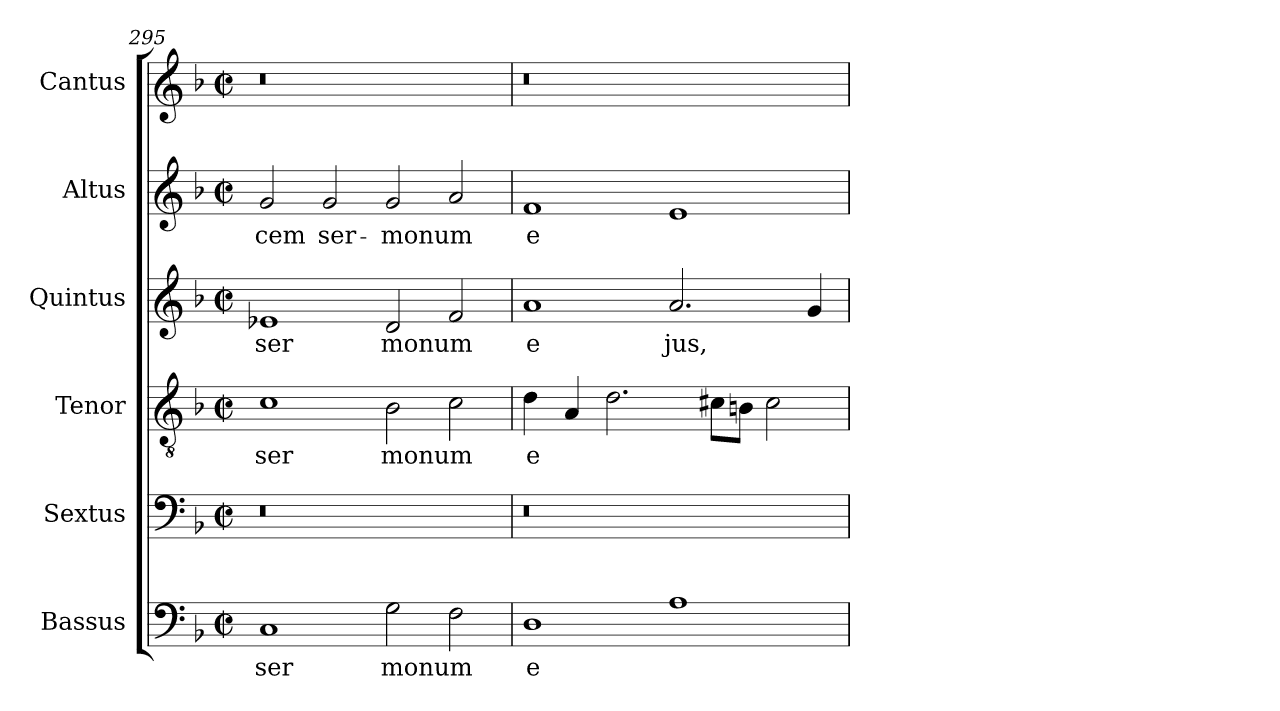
**kern	**text	**kern	**kern	**text	**kern	**text	**kern	**text	**kern
*part6	*part6	*part5	*part4	*part4	*part3	*part3	*part2	*part2	*part1
*staff6	*staff6	*staff5	*staff4	*staff4	*staff3	*staff3	*staff2	*staff2	*staff1
*I"Bassus	*	*I"Sextus	*I"Tenor	*	*I"Quintus	*	*I"Altus	*	*I"Cantus
*I'Bassus	*	*I'Sextus	*I'Tenor	*	*I'Quintus	*	*I'Altus	*	*I'Cantus
*clefF4	*	*clefF4	*clefGv2	*	*clefG2	*	*clefG2	*	*clefG2
*k[b-]	*	*k[b-]	*k[b-]	*	*k[b-]	*	*k[b-]	*	*k[b-]
*F:	*	*F:	*F:	*	*F:	*	*F:	*	*F:
*M2/2	*	*M2/2	*M2/2	*	*M2/2	*	*M2/2	*	*M2/2
*met(c|)	*	*met(c|)	*met(c|)	*	*met(c|)	*	*met(c|)	*	*met(c|)
=295	=295	=295	=295	=295	=295	=295	=295	=295	=295
!	!LO:LY:b:cj	!	!	!LO:LY:b:cj	!	!LO:LY:b:cj	!	!LO:LY:b:cj	!
1C	ser	0r	1c	ser	1e-X	ser	2g/	-cem	0r
!	!	!	!	!	!	!	!	!LO:LY:b:cj	!
.	.	.	.	.	.	.	2g/	ser-	.
!	!LO:LY:b:cj	!	!	!LO:LY:b:cj	!	!LO:LY:b:cj	!	!LO:LY:b:cj	!
2G\	monum	.	2B-\	monum	2d/	monum	2g/	-monum	.
!	!LO:LY:b:cj	!	!	!LO:LY:b:cj	!	!LO:LY:b:cj	!	!LO:LY:b:cj	!
2F\	.	.	2c\	.	2f/	.	2a/	.	.
!!LO:PB:g=z
=296	=296	=296	=296	=296	=296	=296	=296	=296	=296
!	!LO:LY:b:cj	!	!	!LO:LY:b:cj	!	!LO:LY:b:cj	!	!LO:LY:b:cj	!
1D	e	0r	4d\	e	1a	e	1f	e-	0r
!	!	!	!	!LO:LY:b:cj	!	!	!	!	!
.	.	.	4A/	.	.	.	.	.	.
!	!	!	!	!LO:LY:b:cj	!	!	!	!	!
.	.	.	2.d\	.	.	.	.	.	.
!	!LO:LY:b:cj	!	!	!	!	!LO:LY:b:cj	!	!LO:LY:b:cj	!
1A	.	.	.	.	2.a/	jus,	1e	--	.
!	!	!	!	!LO:LY:b:cj	!	!	!	!	!
.	.	.	8c#\L	.	.	.	.	.	.
!	!	!	!	!LO:LY:b:cj	!	!	!	!	!
.	.	.	8B\J	.	.	.	.	.	.
!	!	!	!	!LO:LY:b:cj	!	!	!	!	!
.	.	.	2c#\	.	.	.	.	.	.
!	!	!	!	!	!	!LO:LY:b:cj	!	!	!
.	.	.	.	.	4g/	.	.	.	.
=	=	=	=	=	=	=	=	=	=
*-	*-	*-	*-	*-	*-	*-	*-	*-	*-
